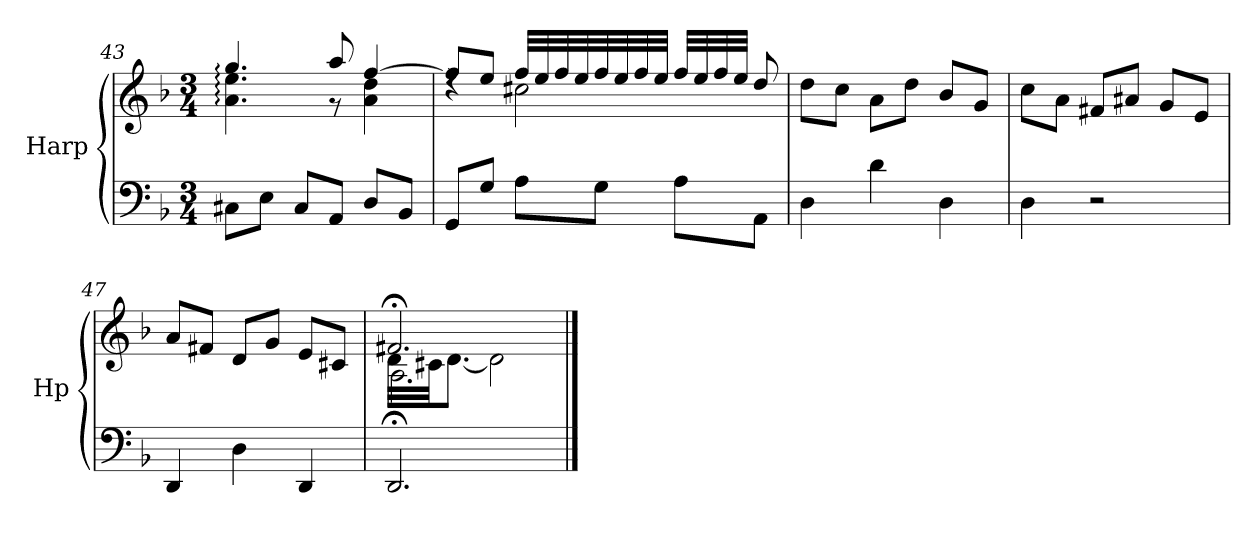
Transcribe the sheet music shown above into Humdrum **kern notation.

**kern	**kern
*part1	*part1
*staff2	*staff1
*I"Harp	*
*I'Hp	*
*clefF4	*clefG2
*k[b-]	*k[b-]
*M3/4	*M3/4
=43	=43
*	*^
8C#X\L	4.gg:/	4.a\: 4.ee\:
8E\J	.	.
8C#/L	.	.
8AA/J	8aa/	8r
8D/L	[4ff/	4a\ 4dd\
8BB-/J	.	.
=44	=44	=44
8GG/L	8ff/L]	4rdd
8G/J	8ee/J	.
8A\L	32ff/LLL	2cc#X\
.	32ee/	.
.	32ff/	.
.	32ee/	.
8G\J	32ff/	.
.	32ee/	.
.	32ff/	.
.	32ee/JJJ	.
8A\L	32ff/LLL	.
.	32ee/	.
.	32ff/	.
.	32ee/JJJ	.
8AA\J	8dd/	.
*	*v	*v
=45	=45
4D\	8dd\L
.	8cc\J
4d\	8a\L
.	8dd\J
4D\	8b-/L
.	8g/J
!!LO:LB:g=z
=46	=46
4D\	8cc\L
.	8a\J
2r	8f#X/L
.	8a#X/J
.	8g/L
.	8e/J
=47	=47
4DD/	8a/L
.	8f#X/J
4D\	8d/L
.	8g/J
4DD/	8e/L
.	8c#X/J
=48	=48
*	*^
*	*	*^
2.DD;</	2.f#X;</	32d\LLL	2.A\
.	.	32c#X\JJ	.
.	.	[8.d\J	.
.	.	2d\]	.
*	*v	*v	*v
==	==
*-	*-
